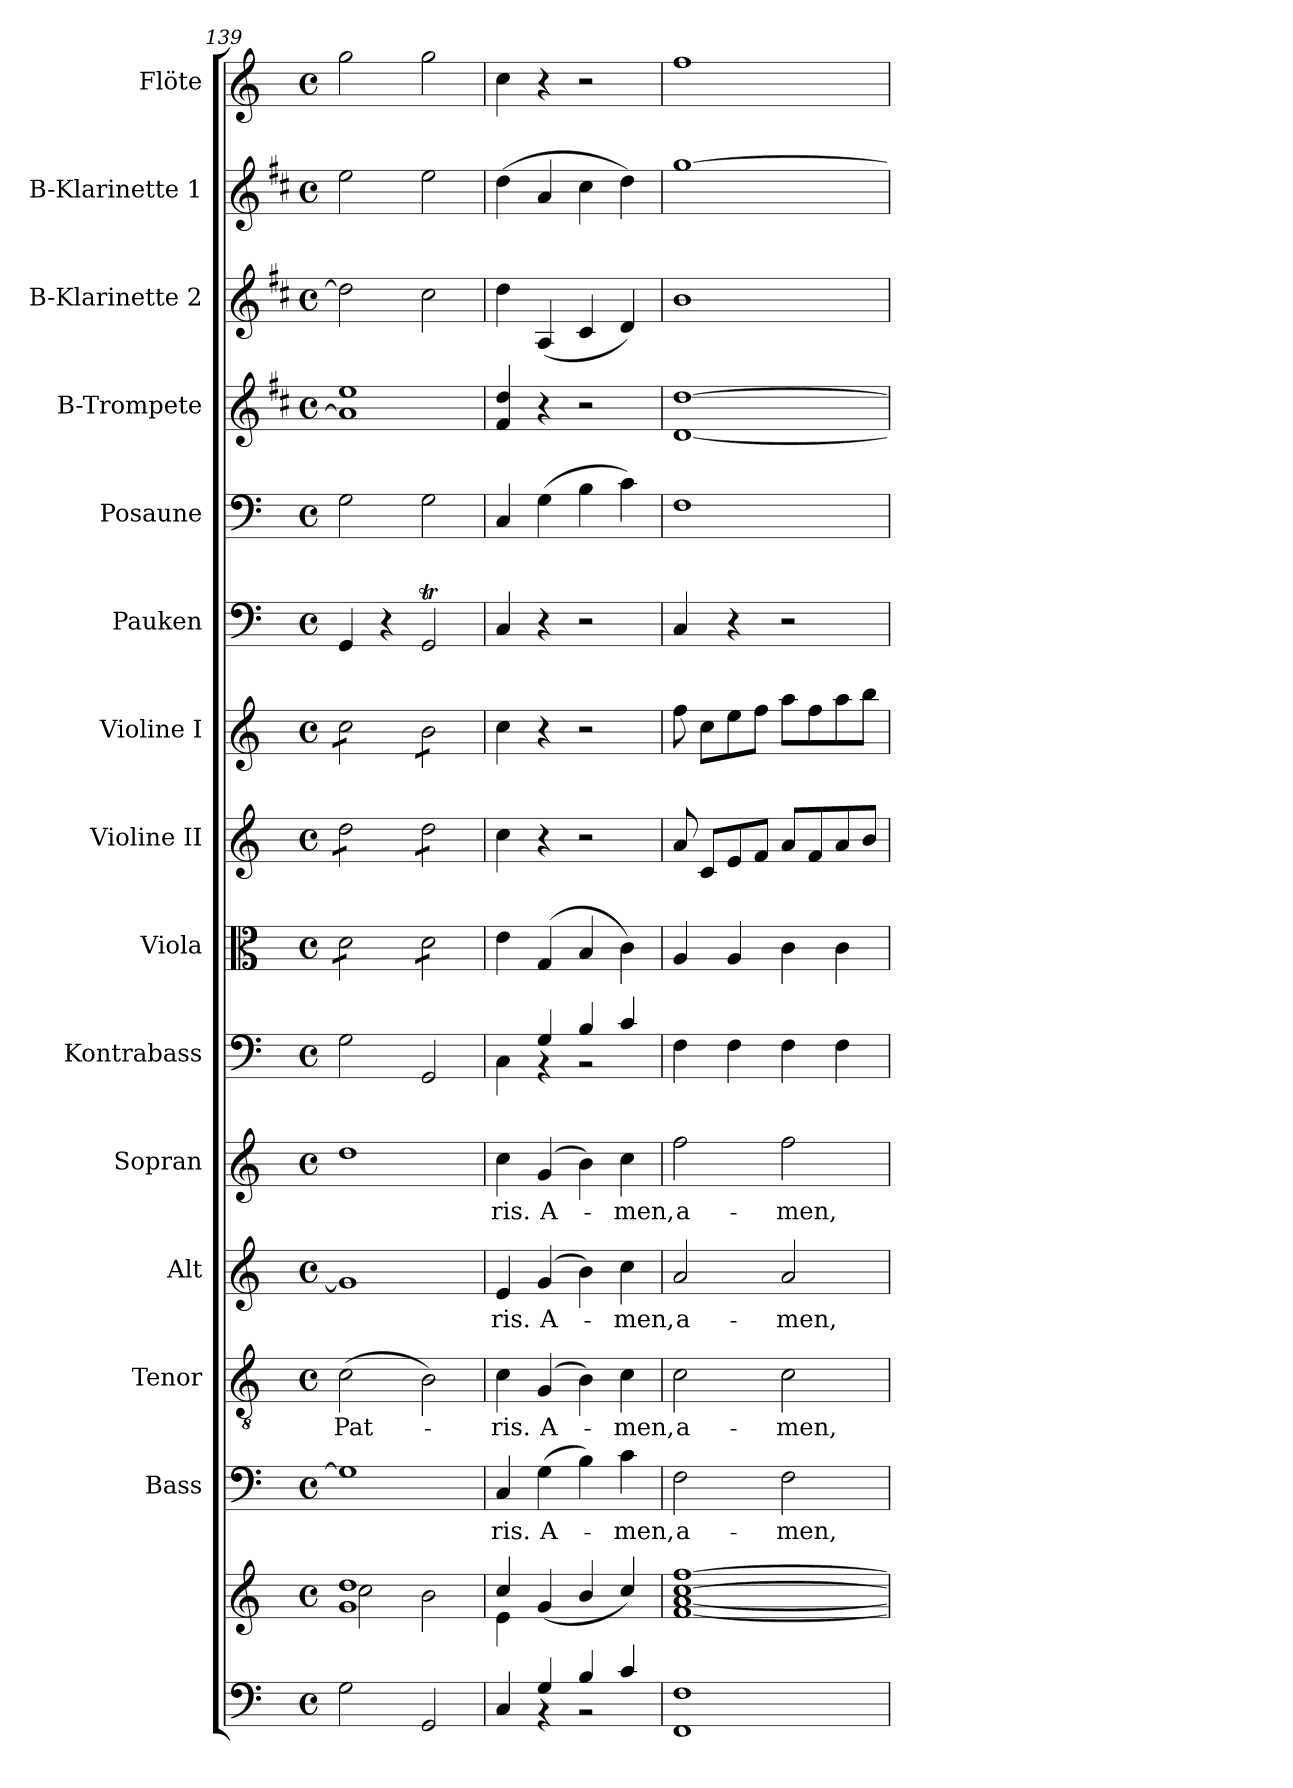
**kern	**kern	**kern	**text	**kern	**text	**kern	**text	**kern	**text	**kern	**kern	**kern	**kern	**kern	**kern	**kern	**kern	**kern	**kern
*part15	*part15	*part14	*part14	*part13	*part13	*part12	*part12	*part11	*part11	*part10	*part9	*part8	*part7	*part6	*part5	*part4	*part3	*part2	*part1
*staff16	*staff15	*staff14	*staff14	*staff13	*staff13	*staff12	*staff12	*staff11	*staff11	*staff10	*staff9	*staff8	*staff7	*staff6	*staff5	*staff4	*staff3	*staff2	*staff1
*	*	*I"Bass	*	*I"Tenor	*	*I"Alt	*	*I"Sopran	*	*I"Kontrabass	*I"Viola	*I"Violine II	*I"Violine I	*I"Pauken	*I"Posaune	*I"B-Trompete	*I"B-Klarinette 2	*I"B-Klarinette 1	*I"Flöte
*	*	*I'B.	*	*I'T.	*	*I'A.	*	*I'S.	*	*I'Kb.	*I'Vla.	*I'Vl. II	*I'Vl. I	*I'Pk.	*I'Pos.	*I'B Trp.	*I'B Kl. 2	*I'B Kl. 1	*I'Fl.
*clefF4	*clefG2	*clefF4	*	*clefGv2	*	*clefG2	*	*clefG2	*	*clefF4	*clefC3	*clefG2	*clefG2	*clefF4	*clefF4	*clefG2	*clefG2	*clefG2	*clefG2
*	*	*	*	*	*	*	*	*	*	*ITrd7c12	*	*	*	*	*	*ITrd1c2	*ITrd1c2	*ITrd1c2	*
*k[]	*k[]	*k[]	*	*k[]	*	*k[]	*	*k[]	*	*k[]	*k[]	*k[]	*k[]	*k[]	*k[]	*k[]	*k[]	*k[]	*k[]
*C:	*C:	*C:	*	*C:	*	*C:	*	*C:	*	*C:	*C:	*C:	*C:	*C:	*C:	*C:	*C:	*C:	*C:
*M4/4	*M4/4	*M4/4	*	*M4/4	*	*M4/4	*	*M4/4	*	*M4/4	*M4/4	*M4/4	*M4/4	*M4/4	*M4/4	*M4/4	*M4/4	*M4/4	*M4/4
*met(c)	*met(c)	*met(c)	*	*met(c)	*	*met(c)	*	*met(c)	*	*met(c)	*met(c)	*met(c)	*met(c)	*met(c)	*met(c)	*met(c)	*met(c)	*met(c)	*met(c)
=139	=139	=139	=139	=139	=139	=139	=139	=139	=139	=139	=139	=139	=139	=139	=139	=139	=139	=139	=139
*	*^	*	*	*	*	*	*	*	*	*	*	*	*	*	*	*	*	*	*
!	!	!	!	!	!	!LO:LY:b	!	!	!	!	!	!	!	!	!	!	!	!	!	!
*	*	*	*	*	*	*	*	*	*	*	*	*tremolo	*	*	*	*	*	*	*	*
*	*	*	*	*	*	*	*	*	*	*	*	*	*tremolo	*	*	*	*	*	*	*
*	*	*	*	*	*	*	*	*	*	*	*	*	*	*tremolo	*	*	*	*	*	*
2G\	1g 1dd	2cc\	1G]	.	(>2c\	Pat-	1g]	.	1dd	.	2GG\	8d\L	8dd\L	8cc\L	4GG/	2G\	1g] 1dd	2cc\]	2dd\	2gg\
.	.	.	.	.	.	.	.	.	.	.	.	8d\	8dd\	8cc\	.	.	.	.	.	.
.	.	.	.	.	.	.	.	.	.	.	.	8d\	8dd\	8cc\	4r	.	.	.	.	.
.	.	.	.	.	.	.	.	.	.	.	.	8d\J	8dd\J	8cc\J	.	.	.	.	.	.
2GG/	.	2b\	.	.	2B\)	.	.	.	.	.	2GGG/	8d\L	8dd\L	8b\L	2GGT/	2G\	.	2b\	2dd\	2gg\
.	.	.	.	.	.	.	.	.	.	.	.	8d\	8dd\	8b\	.	.	.	.	.	.
.	.	.	.	.	.	.	.	.	.	.	.	8d\	8dd\	8b\	.	.	.	.	.	.
.	.	.	.	.	.	.	.	.	.	.	.	8d\J	8dd\J	8b\J	.	.	.	.	.	.
*	*	*	*	*	*	*	*	*	*	*	*	*	*	*Xtremolo	*	*	*	*	*	*
*	*	*	*	*	*	*	*	*	*	*	*	*	*Xtremolo	*	*	*	*	*	*	*
*	*	*	*	*	*	*	*	*	*	*	*	*Xtremolo	*	*	*	*	*	*	*	*
=140	=140	=140	=140	=140	=140	=140	=140	=140	=140	=140	=140	=140	=140	=140	=140	=140	=140	=140	=140	=140
*^	*	*	*	*	*	*	*	*	*	*	*	*	*	*	*	*	*	*	*	*
!	!	!	!	!	!LO:LY:b	!	!LO:LY:b	!	!LO:LY:b	!	!LO:LY:b	!	!	!	!	!	!	!	!	!	!
*	*	*	*	*	*	*	*	*	*	*	*	*^	*	*	*	*	*	*	*	*	*
4C/	4ryy	4cc/	4e\	4C/	-ris.	4c\	-ris.	4e/	-ris.	4cc\	-ris.	4ryy	4CC\	4e\	4cc\	4cc\	4C/	4C/	4e/ 4cc/	4cc\	(>4cc\	4cc\
!	!	!	!	!	!LO:LY:b	!	!LO:LY:b	!	!LO:LY:b	!	!LO:LY:b	!	!	!	!	!	!	!	!	!	!	!
4G/	4rBB	(4g/	2.ryy	(>4G\	A-	(4G/	A-	(4g/	A-	(4g/	A-	4GG/	4rAA	(4G/	4r	4r	4r	(>4G\	4r	(<4G/	4g/	4r
4B/	2rBB	4b/	.	4B\)	.	4B\)	.	4b\)	.	4b\)	.	4BB/	2rBB	4B/	2r	2r	2r	4B\	2r	4B/	4b\	2r
!	!	!	!	!	!LO:LY:b	!	!LO:LY:b	!	!LO:LY:b	!	!LO:LY:b	!	!	!	!	!	!	!	!	!	!	!
4c/	.	4cc/)	.	4c\	-men,	4c\	-men,	4cc\	-men,	4cc\	-men,	4C/	.	4c\)	.	.	.	4c\)	.	4c/)	4cc\)	.
*	*	*v	*v	*	*	*	*	*	*	*	*	*v	*v	*	*	*	*	*	*	*	*	*
=141	=141	=141	=141	=141	=141	=141	=141	=141	=141	=141	=141	=141	=141	=141	=141	=141	=141	=141	=141	=141
!	!	!	!	!LO:LY:b	!	!LO:LY:b	!	!LO:LY:b	!	!LO:LY:b	!	!	!	!	!	!	!	!	!	!
1F	1FF	[1f [1a [1cc [1ff	2F\	a-	2c\	a-	2a/	a-	2ff\	a-	4FF\	4A/	8a/	8ff\	4C/	1F	[1c [1cc	1a	[1ff	1ff
.	.	.	.	.	.	.	.	.	.	.	.	.	8c/L	8cc\L	.	.	.	.	.	.
.	.	.	.	.	.	.	.	.	.	.	4FF\	4A/	8e/	8ee\	4r	.	.	.	.	.
.	.	.	.	.	.	.	.	.	.	.	.	.	8f/J	8ff\J	.	.	.	.	.	.
!	!	!	!	!LO:LY:b	!	!LO:LY:b	!	!LO:LY:b	!	!LO:LY:b	!	!	!	!	!	!	!	!	!	!
.	.	.	2F\	-men,	2c\	-men,	2a/	-men,	2ff\	-men,	4FF\	4c\	8a/L	8aa\L	2r	.	.	.	.	.
.	.	.	.	.	.	.	.	.	.	.	.	.	8f/	8ff\	.	.	.	.	.	.
.	.	.	.	.	.	.	.	.	.	.	4FF\	4c\	8a/	8aa\	.	.	.	.	.	.
.	.	.	.	.	.	.	.	.	.	.	.	.	8b/J	8bb\J	.	.	.	.	.	.
*v	*v	*	*	*	*	*	*	*	*	*	*	*	*	*	*	*	*	*	*	*
=	=	=	=	=	=	=	=	=	=	=	=	=	=	=	=	=	=	=	=
*-	*-	*-	*-	*-	*-	*-	*-	*-	*-	*-	*-	*-	*-	*-	*-	*-	*-	*-	*-
